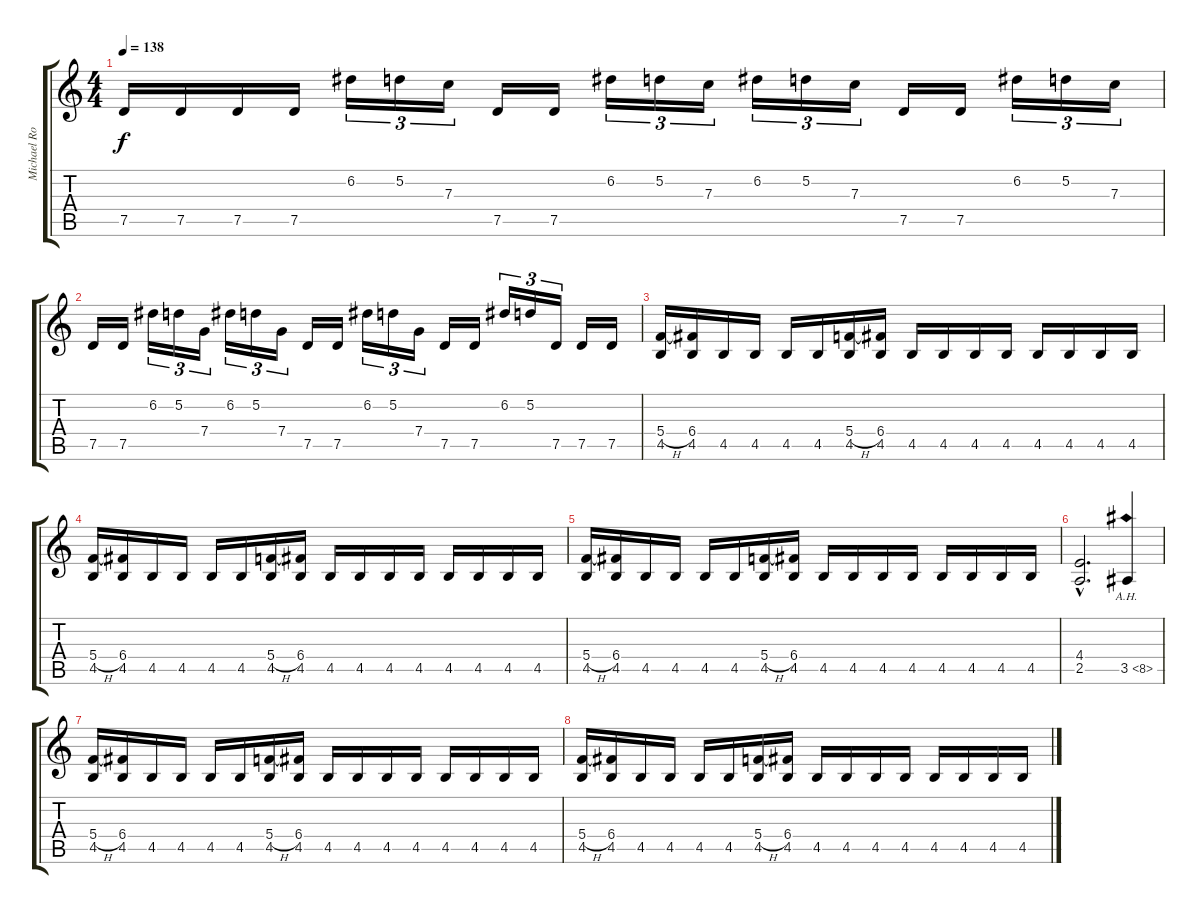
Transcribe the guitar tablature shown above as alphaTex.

\track ("Michael Romeo" "Michael Ro") {instrument distortionguitar}
\staff {score tabs}
\tuning (D4 A3 F3 C3 G2 D2) {hide}
\ts (4 4)
\tempo 138
\clef g2
\ks c
7.5.16{dy f} 7.5.16 7.5.16 7.5.16 6.2.16{tu (3 2)} 5.2.16{tu (3 2)} 7.3.16{tu (3 2)} 7.5.16 7.5.16 6.2.16{tu (3 2)} 5.2.16{tu (3 2)} 7.3.16{tu (3 2)} 6.2.16{tu (3 2)} 5.2.16{tu (3 2)} 7.3.16{tu (3 2)} 7.5.16 7.5.16 6.2.16{tu (3 2)} 5.2.16{tu (3 2)} 7.3.16{tu (3 2)} |
7.5.16 7.5.16 6.2.16{tu (3 2)} 5.2.16{tu (3 2)} 7.4.16{tu (3 2)} 6.2.16{tu (3 2)} 5.2.16{tu (3 2)} 7.4.16{tu (3 2)} 7.5.16 7.5.16 6.2.16{tu (3 2)} 5.2.16{tu (3 2)} 7.4.16{tu (3 2)} 7.5.16 7.5.16 6.2.16{tu (3 2)} 5.2.16{tu (3 2)} 7.5.16{tu (3 2)} 7.5.16 7.5.16 |
(5.4{h} 4.5).16 (6.4 4.5).16 4.5.16 4.5.16 4.5.16 4.5.16 (5.4{h} 4.5).16 (6.4 4.5).16 4.5.16 4.5.16 4.5.16 4.5.16 4.5.16 4.5.16 4.5.16 4.5.16 |
(5.4{h} 4.5).16 (6.4 4.5).16 4.5.16 4.5.16 4.5.16 4.5.16 (5.4{h} 4.5).16 (6.4 4.5).16 4.5.16 4.5.16 4.5.16 4.5.16 4.5.16 4.5.16 4.5.16 4.5.16 |
(5.4{h} 4.5).16 (6.4 4.5).16 4.5.16 4.5.16 4.5.16 4.5.16 (5.4{h} 4.5).16 (6.4 4.5).16 4.5.16 4.5.16 4.5.16 4.5.16 4.5.16 4.5.16 4.5.16 4.5.16 |
(4.4{hac} 2.5{hac}).2{d} 3.5{ah 5}.4 |
(5.4{h} 4.5).16 (6.4 4.5).16 4.5.16 4.5.16 4.5.16 4.5.16 (5.4{h} 4.5).16 (6.4 4.5).16 4.5.16 4.5.16 4.5.16 4.5.16 4.5.16 4.5.16 4.5.16 4.5.16 |
(5.4{h} 4.5).16 (6.4 4.5).16 4.5.16 4.5.16 4.5.16 4.5.16 (5.4{h} 4.5).16 (6.4 4.5).16 4.5.16 4.5.16 4.5.16 4.5.16 4.5.16 4.5.16 4.5.16 4.5.16
